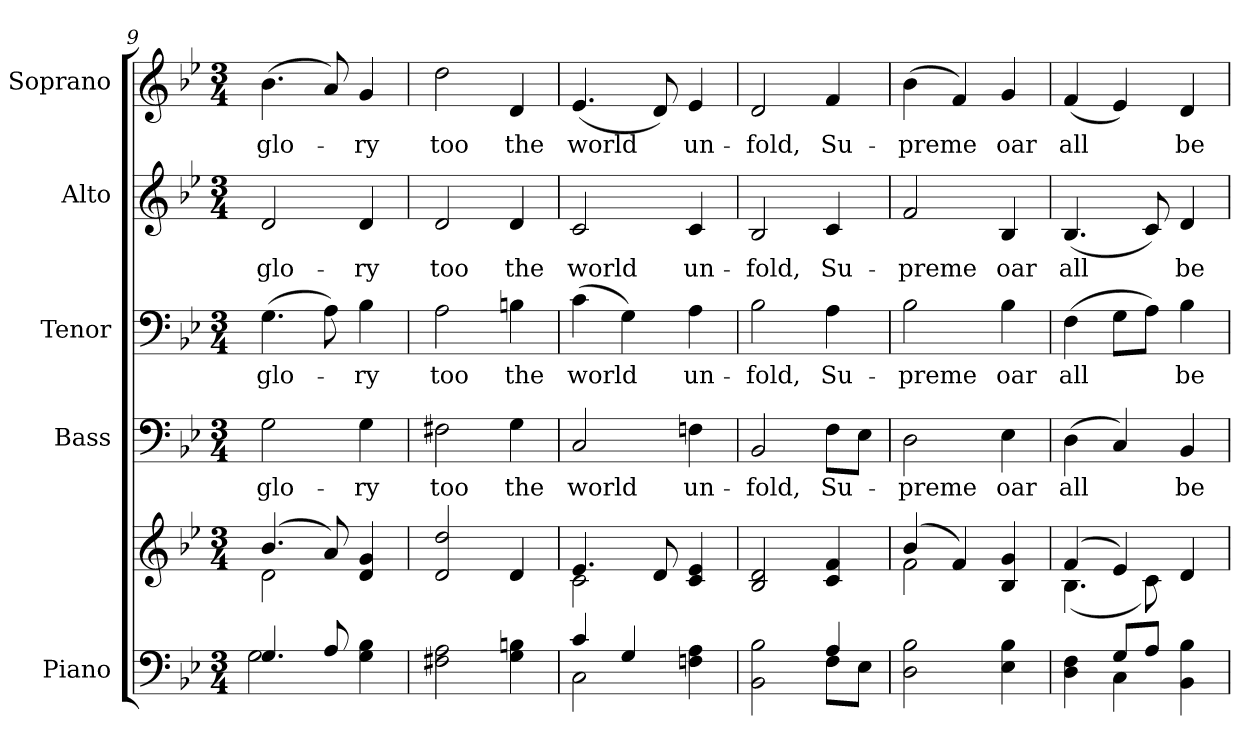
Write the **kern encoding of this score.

**kern	**kern	**kern	**text	**kern	**text	**kern	**text	**kern	**text
*part5	*part5	*part4	*part4	*part3	*part3	*part2	*part2	*part1	*part1
*staff6	*staff5	*staff4	*staff4	*staff3	*staff3	*staff2	*staff2	*staff1	*staff1
*I"Piano	*	*I"Bass	*	*I"Tenor	*	*I"Alto	*	*I"Soprano	*
*I'Pno.	*	*I'B.	*	*I'T.	*	*I'A.	*	*I'S.	*
!!LO:PB:g=z
*clefF4	*clefG2	*clefF4	*	*clefF4	*	*clefG2	*	*clefG2	*
*k[b-e-]	*k[b-e-]	*k[b-e-]	*	*k[b-e-]	*	*k[b-e-]	*	*k[b-e-]	*
*B-:	*B-:	*B-:	*	*B-:	*	*B-:	*	*B-:	*
*M3/4	*M3/4	*M3/4	*	*M3/4	*	*M3/4	*	*M3/4	*
=9	=9	=9	=9	=9	=9	=9	=9	=9	=9
*^	*^	*	*	*	*	*	*	*	*
!	!	!	!	!	!LO:LY:b:color=#000000	!	!	!	!	!	!
!	!	!	!	!	!	!	!LO:LY:b:color=#000000	!	!	!	!
!	!	!	!	!	!	!	!	!	!LO:LY:b:color=#000000	!	!
!	!	!	!	!	!	!	!	!	!	!	!LO:LY:b:color=#000000
4.Gi/	2Gi\	(4.b-i/	2di\	2Gi\	glo-	(4.Gi\	glo-	2di/	glo-	(4.b-i\	glo-
8Ai/	.	8ai/)	.	.	.	8Ai\)	.	.	.	8ai/)	.
!	!	!	!	!	!LO:LY:b:color=#000000	!	!	!	!	!	!
!	!	!	!	!	!	!	!LO:LY:b:color=#000000	!	!	!	!
!	!	!	!	!	!	!	!	!	!LO:LY:b:color=#000000	!	!
!	!	!	!	!	!	!	!	!	!	!	!LO:LY:b:color=#000000
4Gi\ 4B-i	4ryy	4di/ 4gi	4ryy	4Gi\	-ry	4B-i\	-ry	4di/	-ry	4gi/	-ry
*v	*v	*	*	*	*	*	*	*	*	*	*
*	*v	*v	*	*	*	*	*	*	*	*
=10	=10	=10	=10	=10	=10	=10	=10	=10	=10
*^	*^	*	*	*	*	*	*	*	*
!	!	!	!	!	!LO:LY:b:color=#000000	!	!	!	!	!	!
*v	*v	*	*	*	*	*	*	*	*	*	*
*	*v	*v	*	*	*	*	*	*	*	*
*^	*^	*	*	*	*	*	*	*	*
!	!	!	!	!	!	!	!LO:LY:b:color=#000000	!	!	!	!
*v	*v	*	*	*	*	*	*	*	*	*	*
*	*v	*v	*	*	*	*	*	*	*	*
*^	*^	*	*	*	*	*	*	*	*
!	!	!	!	!	!	!	!	!	!LO:LY:b:color=#000000	!	!
*v	*v	*	*	*	*	*	*	*	*	*	*
*	*v	*v	*	*	*	*	*	*	*	*
*^	*^	*	*	*	*	*	*	*	*
!	!	!	!	!	!	!	!	!	!	!	!LO:LY:b:color=#000000
*v	*v	*	*	*	*	*	*	*	*	*	*
*	*v	*v	*	*	*	*	*	*	*	*
2F#Xi\ 2Ai	2di/ 2ddi	2F#Xi\	too	2Ai\	too	2di/	too	2ddi\	too
!	!	!	!LO:LY:b:color=#000000	!	!	!	!	!	!
!	!	!	!	!	!LO:LY:b:color=#000000	!	!	!	!
!	!	!	!	!	!	!	!LO:LY:b:color=#000000	!	!
!	!	!	!	!	!	!	!	!	!LO:LY:b:color=#000000
4Gi\ 4Bni	4di/	4Gi\	the	4Bni\	the	4di/	the	4di/	the
=11	=11	=11	=11	=11	=11	=11	=11	=11	=11
*^	*^	*	*	*	*	*	*	*	*
!	!	!	!	!	!LO:LY:b:color=#000000	!	!	!	!	!	!
!	!	!	!	!	!	!	!LO:LY:b:color=#000000	!	!	!	!
!	!	!	!	!	!	!	!	!	!LO:LY:b:color=#000000	!	!
!	!	!	!	!	!	!	!	!	!	!	!LO:LY:b:color=#000000
4ci/	2Ci\	4.e-i/	2ci\	2Ci/	world	(4ci\	world	2ci/	world	(4.e-i/	world
4Gi/	.	.	.	.	.	4Gi\)	.	.	.	.	.
.	.	8di/	.	.	.	.	.	.	.	8di/)	.
!	!	!	!	!	!LO:LY:b:color=#000000	!	!	!	!	!	!
!	!	!	!	!	!	!	!LO:LY:b:color=#000000	!	!	!	!
!	!	!	!	!	!	!	!	!	!LO:LY:b:color=#000000	!	!
!	!	!	!	!	!	!	!	!	!	!	!LO:LY:b:color=#000000
4Fni\ 4Ai	4ryy	4ci/ 4e-i	4ryy	4Fni\	un-	4Ai\	un-	4ci/	un-	4e-i/	un-
*	*	*v	*v	*	*	*	*	*	*	*	*
=12	=12	=12	=12	=12	=12	=12	=12	=12	=12	=12
*	*	*^	*	*	*	*	*	*	*	*
!	!	!	!	!	!LO:LY:b:color=#000000	!	!	!	!	!	!
*	*	*v	*v	*	*	*	*	*	*	*	*
*	*	*^	*	*	*	*	*	*	*	*
!	!	!	!	!	!	!	!LO:LY:b:color=#000000	!	!	!	!
*	*	*v	*v	*	*	*	*	*	*	*	*
*	*	*^	*	*	*	*	*	*	*	*
!	!	!	!	!	!	!	!	!	!LO:LY:b:color=#000000	!	!
*	*	*v	*v	*	*	*	*	*	*	*	*
*	*	*^	*	*	*	*	*	*	*	*
!	!	!	!	!	!	!	!	!	!	!	!LO:LY:b:color=#000000
*	*	*v	*v	*	*	*	*	*	*	*	*
2BB-i\ 2B-i	2ryy	2B-i/ 2di	2BB-i/	-fold,	2B-i\	-fold,	2B-i/	-fold,	2di/	-fold,
!	!	!	!	!LO:LY:b:color=#000000	!	!	!	!	!	!
!	!	!	!	!	!	!LO:LY:b:color=#000000	!	!	!	!
!	!	!	!	!	!	!	!	!LO:LY:b:color=#000000	!	!
!	!	!	!	!	!	!	!	!	!	!LO:LY:b:color=#000000
4Ai/	8Fi\L	4ci/ 4fi	8Fi\L	Su-	4Ai\	Su-	4ci/	Su-	4fi/	Su-
.	8E-i\J	.	8E-i\J	.	.	.	.	.	.	.
*v	*v	*	*	*	*	*	*	*	*	*
!!LO:PB:g=z
=13	=13	=13	=13	=13	=13	=13	=13	=13	=13
*	*^	*	*	*	*	*	*	*	*
*^	*	*	*	*	*	*	*	*	*	*
!	!	!	!	!	!LO:LY:b:color=#000000	!	!	!	!	!	!
*v	*v	*	*	*	*	*	*	*	*	*	*
*^	*	*	*	*	*	*	*	*	*	*
!	!	!	!	!	!	!	!LO:LY:b:color=#000000	!	!	!	!
*v	*v	*	*	*	*	*	*	*	*	*	*
*^	*	*	*	*	*	*	*	*	*	*
!	!	!	!	!	!	!	!	!	!LO:LY:b:color=#000000	!	!
*v	*v	*	*	*	*	*	*	*	*	*	*
*^	*	*	*	*	*	*	*	*	*	*
!	!	!	!	!	!	!	!	!	!	!	!LO:LY:b:color=#000000
*v	*v	*	*	*	*	*	*	*	*	*	*
2Di\ 2B-i	(4b-i/	2fi\	2Di\	-preme	2B-i\	-preme	2fi/	-preme	(4b-i\	-preme
.	4fi/)	.	.	.	.	.	.	.	4fi/)	.
!	!	!	!	!LO:LY:b:color=#000000	!	!	!	!	!	!
!	!	!	!	!	!	!LO:LY:b:color=#000000	!	!	!	!
!	!	!	!	!	!	!	!	!LO:LY:b:color=#000000	!	!
!	!	!	!	!	!	!	!	!	!	!LO:LY:b:color=#000000
4E-i\ 4B-i	4B-i/ 4gi	4ryy	4E-i\	oar	4B-i\	oar	4B-i/	oar	4gi/	oar
=14	=14	=14	=14	=14	=14	=14	=14	=14	=14	=14
*^	*	*	*	*	*	*	*	*	*	*
!	!	!	!	!	!LO:LY:b:color=#000000	!	!	!	!	!	!
!	!	!	!	!	!	!	!LO:LY:b:color=#000000	!	!	!	!
!	!	!	!	!	!	!	!	!	!LO:LY:b:color=#000000	!	!
!	!	!	!	!	!	!	!	!	!	!	!LO:LY:b:color=#000000
4Di\ 4Fi	4ryy	(4fi/	(4.B-i\	(4Di\	all	(4Fi\	all	(4.B-i/	all	(4fi/	all
8Gi/L	4Ci\	4e-i/)	.	4Ci/)	.	8Gi\L	.	.	.	4e-i/)	.
8Ai/J	.	.	8ci\)	.	.	8Ai\J)	.	8ci/)	.	.	.
!	!	!	!	!	!LO:LY:b:color=#000000	!	!	!	!	!	!
!	!	!	!	!	!	!	!LO:LY:b:color=#000000	!	!	!	!
!	!	!	!	!	!	!	!	!	!LO:LY:b:color=#000000	!	!
!	!	!	!	!	!	!	!	!	!	!	!LO:LY:b:color=#000000
4BB-i\ 4B-i	4ryy	4di/	4ryy	4BB-i/	be	4B-i\	be	4di/	be	4di/	be
*v	*v	*	*	*	*	*	*	*	*	*	*
*	*v	*v	*	*	*	*	*	*	*	*
=	=	=	=	=	=	=	=	=	=
*-	*-	*-	*-	*-	*-	*-	*-	*-	*-
